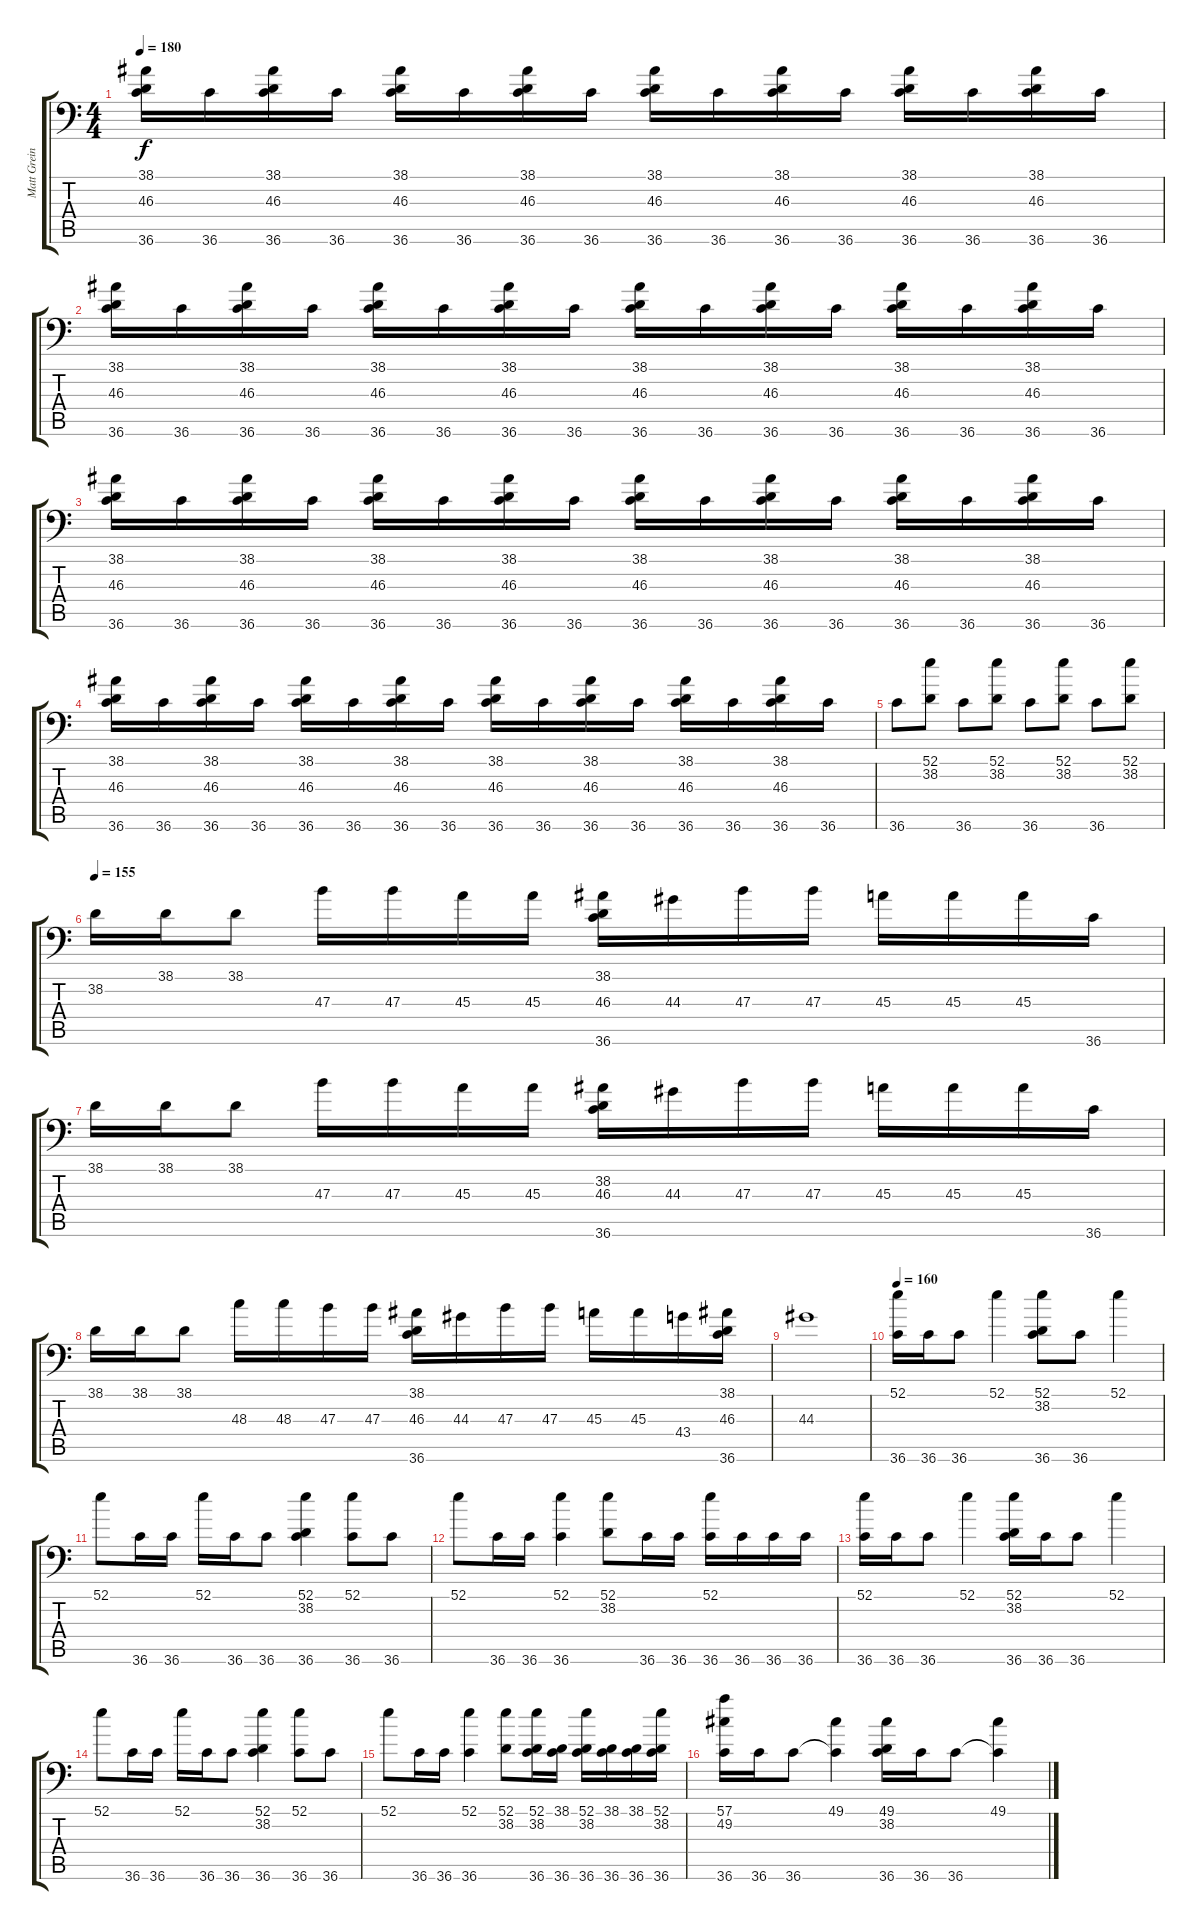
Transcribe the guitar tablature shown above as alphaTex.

\track ("Matt Greiner (Drum)" "Matt Grein") {instrument acousticgrandpiano}
\staff {score tabs}
\tuning (C-1 C-1 C-1 C-1 C-1 C-1) {hide}
\ts (4 4)
\tempo 180
\clef f4
\ks c
(38.1 46.3 36.6).16{dy f} 36.6.16 (38.1 46.3 36.6).16 36.6.16 (38.1 46.3 36.6).16 36.6.16 (38.1 46.3 36.6).16 36.6.16 (38.1 46.3 36.6).16 36.6.16 (38.1 46.3 36.6).16 36.6.16 (38.1 46.3 36.6).16 36.6.16 (38.1 46.3 36.6).16 36.6.16 |
(38.1 46.3 36.6).16 36.6.16 (38.1 46.3 36.6).16 36.6.16 (38.1 46.3 36.6).16 36.6.16 (38.1 46.3 36.6).16 36.6.16 (38.1 46.3 36.6).16 36.6.16 (38.1 46.3 36.6).16 36.6.16 (38.1 46.3 36.6).16 36.6.16 (38.1 46.3 36.6).16 36.6.16 |
(38.1 46.3 36.6).16 36.6.16 (38.1 46.3 36.6).16 36.6.16 (38.1 46.3 36.6).16 36.6.16 (38.1 46.3 36.6).16 36.6.16 (38.1 46.3 36.6).16 36.6.16 (38.1 46.3 36.6).16 36.6.16 (38.1 46.3 36.6).16 36.6.16 (38.1 46.3 36.6).16 36.6.16 |
(38.1 46.3 36.6).16 36.6.16 (38.1 46.3 36.6).16 36.6.16 (38.1 46.3 36.6).16 36.6.16 (38.1 46.3 36.6).16 36.6.16 (38.1 46.3 36.6).16 36.6.16 (38.1 46.3 36.6).16 36.6.16 (38.1 46.3 36.6).16 36.6.16 (38.1 46.3 36.6).16 36.6.16 |
36.6.8 (52.1 38.2).8 36.6.8 (52.1 38.2).8 36.6.8 (52.1 38.2).8 36.6.8 (52.1 38.2).8 |
\tempo 155
38.2.16 38.1.16 38.1.8 47.3.16 47.3.16 45.3.16 45.3.16 (38.1 46.3 36.6).16 44.3.16 47.3.16 47.3.16 45.3.16 45.3.16 45.3.16 36.6.16 |
38.1.16 38.1.16 38.1.8 47.3.16 47.3.16 45.3.16 45.3.16 (38.2 46.3 36.6).16 44.3.16 47.3.16 47.3.16 45.3.16 45.3.16 45.3.16 36.6.16 |
38.1.16 38.1.16 38.1.8 48.3.16 48.3.16 47.3.16 47.3.16 (38.1 46.3 36.6).16 44.3.16 47.3.16 47.3.16 45.3.16 45.3.16 43.4.16 (38.1 46.3 36.6).16 |
44.3.1 |
\tempo 160
(52.1 36.6).16 36.6.16 36.6.8 52.1.4 (52.1 38.2 36.6).8 36.6.8 52.1.4 |
52.1.8 36.6.16 36.6.16 52.1.16 36.6.16 36.6.8 (52.1 38.2 36.6).4 (52.1 36.6).8 36.6.8 |
52.1.8 36.6.16 36.6.16 (52.1 36.6).4 (52.1 38.2).8 36.6.16 36.6.16 (52.1 36.6).16 36.6.16 36.6.16 36.6.16 |
(52.1 36.6).16 36.6.16 36.6.8 52.1.4 (52.1 38.2 36.6).16 36.6.16 36.6.8 52.1.4 |
52.1.8 36.6.16 36.6.16 52.1.16 36.6.16 36.6.8 (52.1 38.2 36.6).4 (52.1 36.6).8 36.6.8 |
52.1.8 36.6.16 36.6.16 (52.1 36.6).4 (52.1 38.2).8 (52.1 38.2 36.6).16 (38.1 36.6).16 (52.1 38.2 36.6).16 (38.1 36.6).16 (38.1 36.6).16 (52.1 38.2 36.6).16 |
(57.1 49.2 36.6).16 36.6.16 36.6.8 (49.1 36.6{t}).4 (49.1 38.2 36.6).16 36.6.16 36.6.8 (49.1 36.6{t}).4
